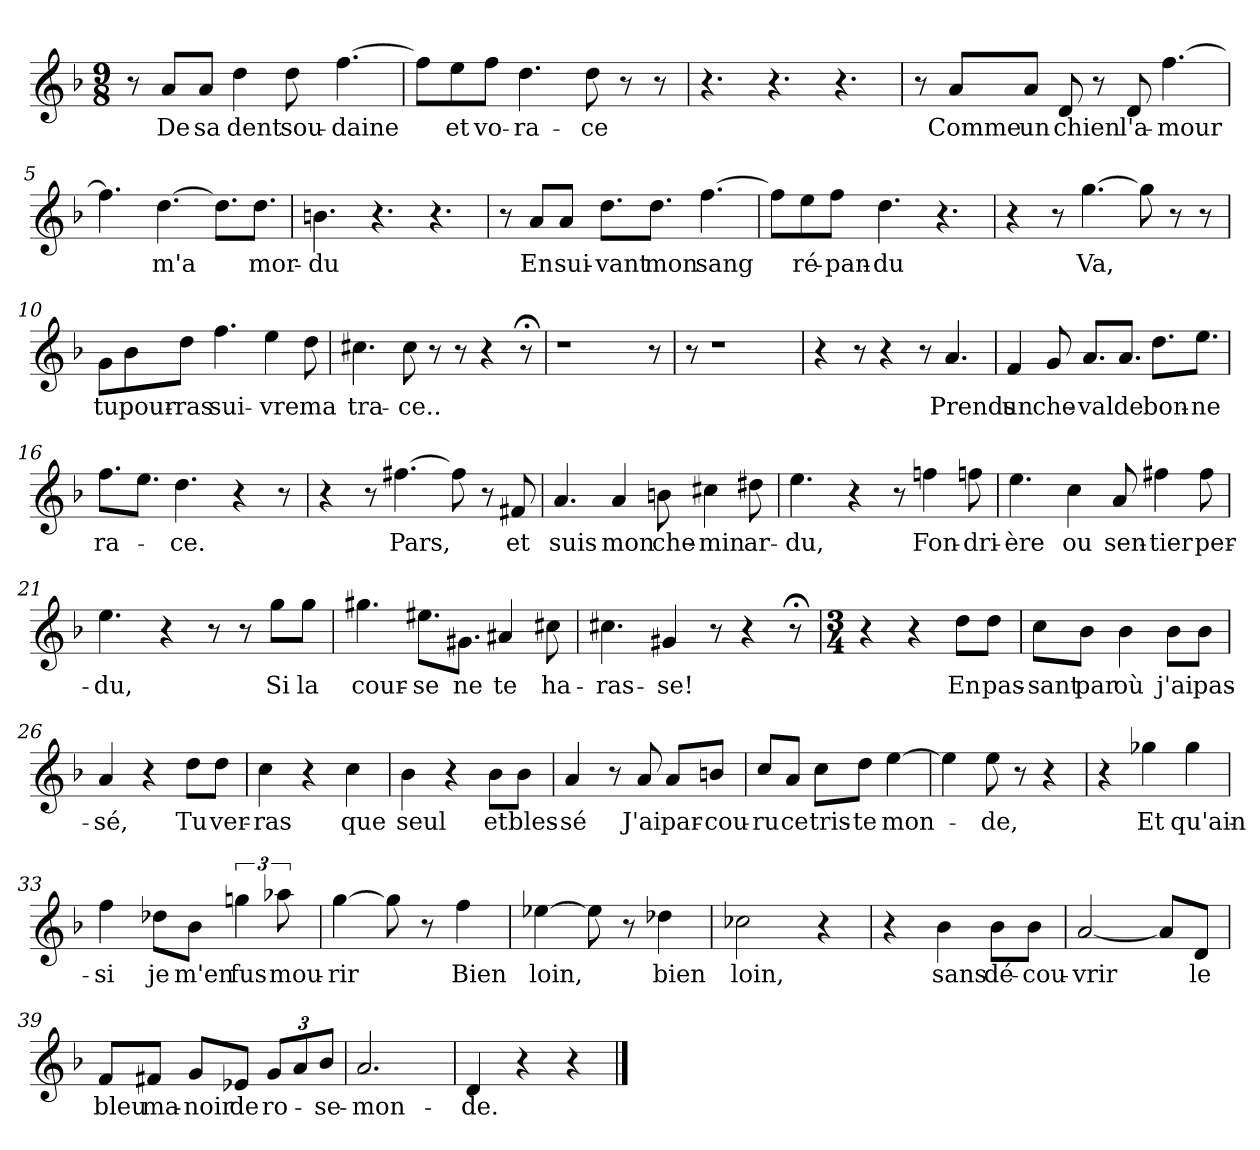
**kern	**text
*part1	*part1
*staff1	*staff1
*clefG2	*
*k[b-]	*
*M9/8	*
=1	=1
8r	.
!	!LO:LY:b
8a/L	De
!	!LO:LY:b
8a/J	sa
!	!LO:LY:b
4dd\	dent
!	!LO:LY:b
8dd\	sou-
!	!LO:LY:b
[4.ff\	-daine
=2	=2
8ff\L]	.
!	!LO:LY:b
8ee\	et
!	!LO:LY:b
8ff\J	vo-
!	!LO:LY:b
4.dd\	-ra-
!	!LO:LY:b
8dd\	-ce
8r	.
8r	.
=3	=3
4.r	.
4.r	.
4.r	.
=4	=4
8r	.
!	!LO:LY:b
8a/L	Comme
!	!LO:LY:b
8a/J	un
!	!LO:LY:b
8d/	chien
8r	.
!	!LO:LY:b
8d/	l'a-
!	!LO:LY:b
[4.ff\	-mour
=5	=5
4.ff\]	.
!	!LO:LY:b
[4.dd\	m'a
8.dd\L]	.
!	!LO:LY:b
8.dd\J	mor-
=6	=6
!	!LO:LY:b
4.bn\	du
4.r	.
4.r	.
!!LO:LB:g=z
=7	=7
8r	.
!	!LO:LY:b
8a/L	En
!	!LO:LY:b
8a/J	sui-
!	!LO:LY:b
8.dd\L	-vant
!	!LO:LY:b
8.dd\J	mon
!	!LO:LY:b
[4.ff\	sang
=8	=8
8ff\L]	.
!	!LO:LY:b
8ee\	ré-
!	!LO:LY:b
8ff\J	-pan-
!	!LO:LY:b
4.dd\	-du
4.r	.
=9	=9
4r	.
8r	.
!	!LO:LY:b
[4.gg\	Va,
8gg\]	.
8r	.
8r	.
=10	=10
!	!LO:LY:b
8g\L	tu
!	!LO:LY:b
8b-\	pour-
!	!LO:LY:b
8dd\J	-ras
!	!LO:LY:b
4.ff\	sui-
!	!LO:LY:b
4ee\	-vre
!	!LO:LY:b
8dd\	ma
=11	=11
!	!LO:LY:b
4.cc#X\	tra-
!	!LO:LY:b
8cc#\	-ce..
8r	.
8r	.
4r	.
8r;<	.
=12	=12
1r	.
8r	.
=13	=13
8r	.
1r	.
!!LO:LB:g=z
=14	=14
4r	.
8r	.
4r	.
8r	.
!	!LO:LY:b
4.a/	Prends
=15	=15
!	!LO:LY:b
4f/	un
!	!LO:LY:b
8g/	che-
!	!LO:LY:b
8.a/L	-val
!	!LO:LY:b
8.a/J	de
!	!LO:LY:b
8.dd\L	bon-
!	!LO:LY:b
8.ee\J	-ne
=16	=16
!	!LO:LY:b
8.ff\L	ra-
8.ee\J	.
!	!LO:LY:b
4.dd\	-ce.
4r	.
8r	.
=17	=17
4r	.
8r	.
!	!LO:LY:b
[4.ff#X\	Pars,
8ff#\]	.
8r	.
!	!LO:LY:b
8f#X/	et
=18	=18
!	!LO:LY:b
4.a/	suis
!	!LO:LY:b
4a/	mon
!	!LO:LY:b
8bn\	che-
!	!LO:LY:b
4cc#X\	-min
!	!LO:LY:b
8dd#X\	ar-
=19	=19
!	!LO:LY:b
4.ee\	-du,
4r	.
8r	.
!	!LO:LY:b
4ffn\	Fon-
!	!LO:LY:b
8ffn\	-dri-
!!LO:LB:g=z
=20	=20
!	!LO:LY:b
4.ee\	-ère
!	!LO:LY:b
4cc\	ou
!	!LO:LY:b
8a/	sen-
!	!LO:LY:b
4ff#X\	-tier
!	!LO:LY:b
8ff#\	per-
=21	=21
!	!LO:LY:b
4.ee\	-du,
4r	.
8r	.
8r	.
!	!LO:LY:b
8gg\L	Si
!	!LO:LY:b
8gg\J	la
=22	=22
!	!LO:LY:b
4.gg#X\	cour-
!	!LO:LY:b
8.ee#X\L	-se
!	!LO:LY:b
8.g#X\J	ne
!	!LO:LY:b
4a#X/	te
!	!LO:LY:b
8cc#X\	ha-
=23	=23
!	!LO:LY:b
4.cc#X\	-ras-
!	!LO:LY:b
4g#X/	-se!
8r	.
4r	.
8r;<	.
=24	=24
*M3/4	*
4r	.
4r	.
!	!LO:LY:b
8dd\L	En
!	!LO:LY:b
8dd\J	pas-
=25	=25
!	!LO:LY:b
8cc\L	-sant
!	!LO:LY:b
8b-\J	par
!	!LO:LY:b
4b-\	où
!	!LO:LY:b
8b-\L	j'ai
!	!LO:LY:b
8b-\J	pas-
!!LO:LB:g=z
=26	=26
!	!LO:LY:b
4a/	-sé,
4r	.
!	!LO:LY:b
8dd\L	Tu
!	!LO:LY:b
8dd\J	ver-
=27	=27
!	!LO:LY:b
4cc\	-ras
4r	.
!	!LO:LY:b
4cc\	que
=28	=28
!	!LO:LY:b
4b-\	seul
4r	.
!	!LO:LY:b
8b-\L	et
!	!LO:LY:b
8b-\J	bles-
=29	=29
!	!LO:LY:b
4a/	-sé
8r	.
!	!LO:LY:b
8a/	J'ai
!	!LO:LY:b
8a/L	par-
!	!LO:LY:b
8bn/J	-cou-
=30	=30
!	!LO:LY:b
8cc/L	-ru
!	!LO:LY:b
8a/J	ce
!	!LO:LY:b
8cc\L	tris-
!	!LO:LY:b
8dd\J	-te
!	!LO:LY:b
[4ee\	mon-
=31	=31
4ee\]	.
!	!LO:LY:b
8ee\	-de,
8r	.
4r	.
=32	=32
4r	.
!	!LO:LY:b
4gg-X\	Et
!	!LO:LY:b
4gg-\	qu'ain-
=33	=33
!	!LO:LY:b
4ff\	-si
!	!LO:LY:b
8dd-X\L	je
!	!LO:LY:b
8b-\J	m'en
!	!LO:LY:b
6ggn\	fus
!	!LO:LY:b
12aa-X\	mou-
!!LO:LB:g=z
=34	=34
!	!LO:LY:b
[4gg\	-rir
8gg\]	.
8r	.
!	!LO:LY:b
4ff\	Bien
=35	=35
!	!LO:LY:b
[4ee-X\	loin,
8ee-\]	.
8r	.
!	!LO:LY:b
4dd-X\	bien
=36	=36
!	!LO:LY:b
2cc-X\	loin,
4r	.
=37	=37
4r	.
!	!LO:LY:b
4b-\	sans
!	!LO:LY:b
8b-\L	dé-
!	!LO:LY:b
8b-\J	-cou-
=38	=38
!	!LO:LY:b
[2a/	-vrir
8a/L]	.
!	!LO:LY:b
8d/J	le
=39	=39
!	!LO:LY:b
8f/L	bleu
!	!LO:LY:b
8f#X/J	ma-
!	!LO:LY:b
8g/L	-noir
!	!LO:LY:b
8e-X/J	de
!	!LO:LY:b
12g/L	ro-
12a/	.
!	!LO:LY:b
12b-/J	-se-
=40	=40
!	!LO:LY:b
2.a/	-mon-
=41	=41
!	!LO:LY:b
4d/	-de.
4r	.
4r	.
==	==
*-	*-
